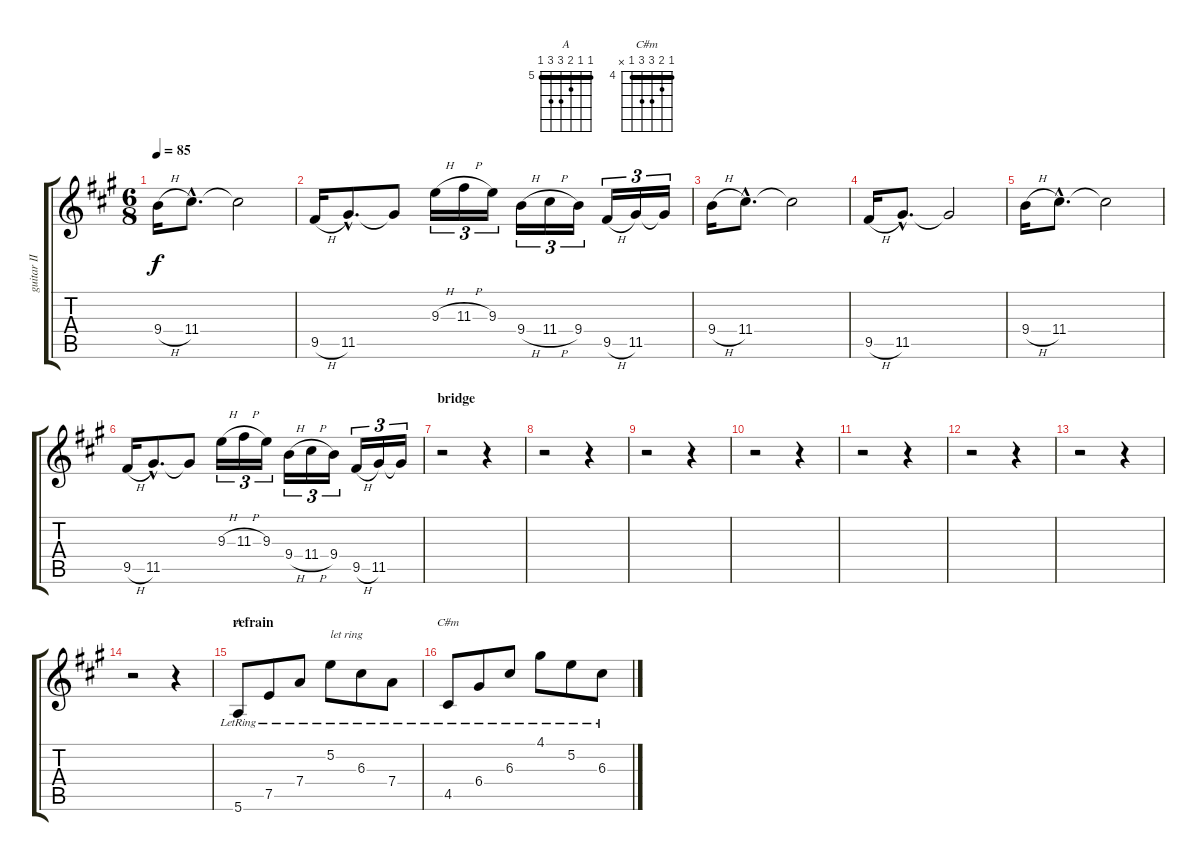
\track ("guitar II" "guitar II") {instrument electricguitarclean}
\staff {score tabs}
\tuning (E4 B3 G3 D3 A2 E2) {hide}
\chord ("A" 5 5 6 7 7 5) {firstfret 5 barre 5}
\chord ("C#m" 4 5 6 6 4 x) {firstfret 4 barre 4}
\ts (6 8)
\tempo 85
\clef g2
\ks f#minor
9.4{h}.16{dy f} 11.4{hac}.8{d} 11.4{t}.2 |
9.5{h}.16 11.5{hac}.8{d} 11.5{t}.8 9.3{h}.16{tu (3 2)} 11.3{h}.16{tu (3 2)} 9.3.16{tu (3 2)} 9.4{h}.16{tu (3 2)} 11.4{h}.16{tu (3 2)} 9.4.16{tu (3 2)} 9.5{h}.16{tu (3 2)} 11.5.16{tu (3 2)} 11.5{t}.16{tu (3 2)} |
9.4{h}.16 11.4{hac}.8{d} 11.4{t}.2 |
9.5{h}.16 11.5{hac}.8{d} 11.5{t}.2 |
9.4{h}.16 11.4{hac}.8{d} 11.4{t}.2 |
9.5{h}.16 11.5{hac}.8{d} 11.5{t}.8 9.3{h}.16{tu (3 2)} 11.3{h}.16{tu (3 2)} 9.3.16{tu (3 2)} 9.4{h}.16{tu (3 2)} 11.4{h}.16{tu (3 2)} 9.4.16{tu (3 2)} 9.5{h}.16{tu (3 2)} 11.5.16{tu (3 2)} 11.5{t}.16{tu (3 2)} |
\section ("" "bridge")
r.2 r.4 |
r.2 r.4 |
r.2 r.4 |
r.2 r.4 |
r.2 r.4 |
r.2 r.4 |
r.2 r.4 |
r.2 r.4 |
\section ("" "refrain")
5.6{lr}.8{ch "A"} 7.5{lr}.8 7.4{lr}.8 5.2{lr}.8{txt "let ring"} 6.3{lr}.8 7.4{lr}.8 |
4.5{lr}.8{ch "C#m"} 6.4{lr}.8 6.3{lr}.8 4.1{lr}.8 5.2{lr}.8 6.3{lr}.8
